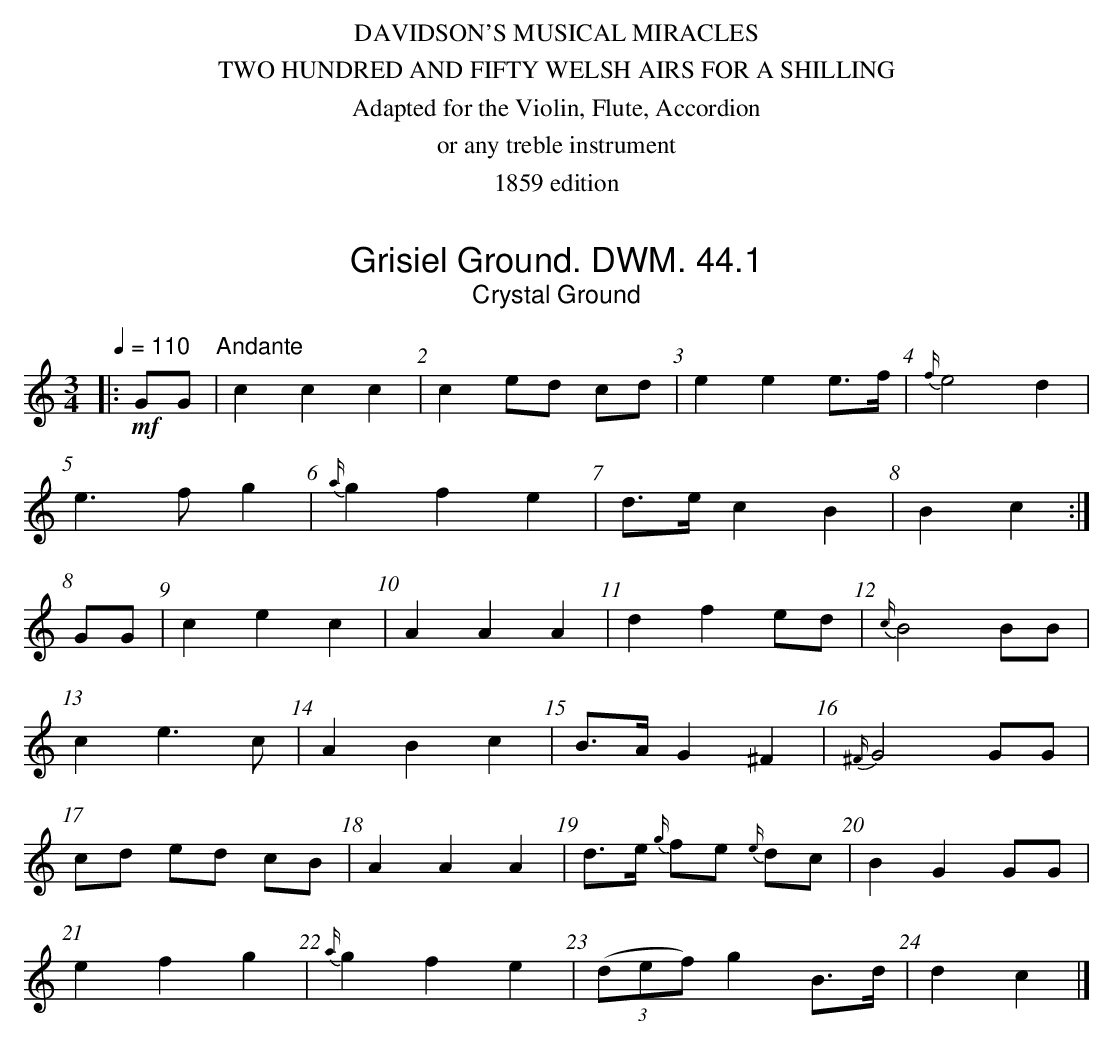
X:1
T:Grisiel Ground. DWM. 44.1
T:Crystal Ground
M:3/4
L:1/8
Q:1/4=110 "    Andante"
K:C
|:!mf!GG|c2c2c2|c2 ed cd|e2e2 e>f|{f/}e4 d2|
e3f g2|{a/}g2f2e2|d>e c2B2|B2c2:|
GG|c2e2c2|A2A2A2|d2f2 ed|{c/}B4 BB|
c2 e3c|A2B2c2|B>A G2^F2|{^F/}G4 GG|
cd ed cB|A2A2A2|d>e {g/}fe {e/}dc|B2G2 GG|
e2f2g2|{a/}g2f2e2|((3def) g2 B>d|d2c2|]
